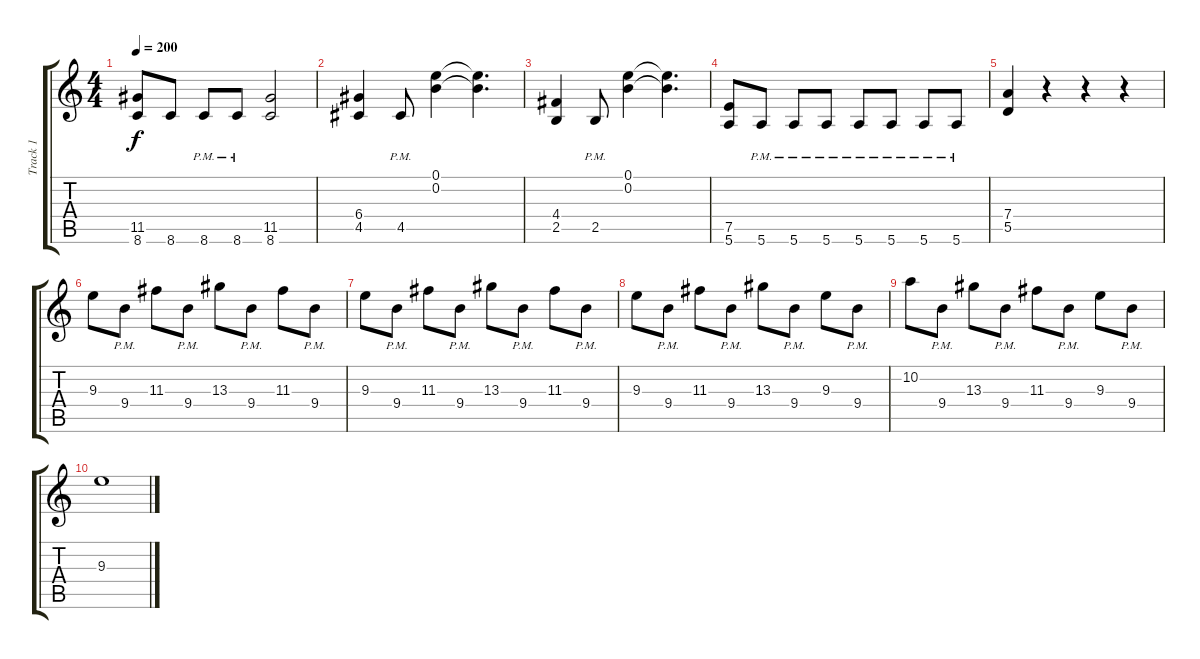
\track ("Track 1" "Track 1") {instrument overdrivenguitar}
\staff {score tabs}
\tuning (E4 B3 G3 D3 A2 E2) {hide}
\ts (4 4)
\tempo 200
\clef g2
\ks c
(11.5{t} 8.6{t}).8{dy f} 8.6.8 8.6{pm}.8 8.6{pm}.8 (11.5 8.6).2 |
(6.4 4.5).4 4.5{pm}.8 (0.1 0.2).4 (0.1{t} 0.2{t}).4{d} |
(4.4 2.5).4 2.5{pm}.8 (0.1 0.2).4 (0.1{t} 0.2{t}).4{d} |
(7.5 5.6).8 5.6{pm}.8 5.6{pm}.8 5.6{pm}.8 5.6{pm}.8 5.6{pm}.8 5.6{pm}.8 5.6{pm}.8 |
(7.4 5.5).4 r.4 r.4 r.4 |
9.3.8 9.4{pm}.8 11.3.8 9.4{pm}.8 13.3.8 9.4{pm}.8 11.3.8 9.4{pm}.8 |
9.3.8 9.4{pm}.8 11.3.8 9.4{pm}.8 13.3.8 9.4{pm}.8 11.3.8 9.4{pm}.8 |
9.3.8 9.4{pm}.8 11.3.8 9.4{pm}.8 13.3.8 9.4{pm}.8 9.3.8 9.4{pm}.8 |
10.2.8 9.4{pm}.8 13.3.8 9.4{pm}.8 11.3.8 9.4{pm}.8 9.3.8 9.4{pm}.8 |
9.3.1
